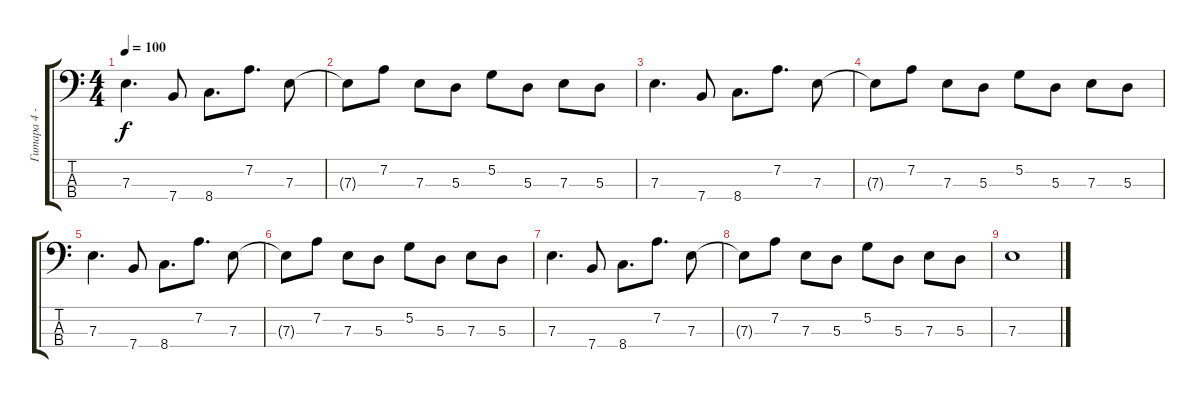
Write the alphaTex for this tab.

\track ("Гитара 4 - Басс " "Гитара 4 -") {instrument electricbasspick}
\staff {score tabs}
\tuning (G2 D2 A1 E1) {hide}
\ts (4 4)
\tempo 100
\clef f4
\ks c
7.3.4{d dy f} 7.4.8 8.4.8{d} 7.2.8{d} 7.3.8 |
7.3{t}.8 7.2.8 7.3.8 5.3.8 5.2.8 5.3.8 7.3.8 5.3.8 |
7.3.4{d} 7.4.8 8.4.8{d} 7.2.8{d} 7.3.8 |
7.3{t}.8 7.2.8 7.3.8 5.3.8 5.2.8 5.3.8 7.3.8 5.3.8 |
7.3.4{d} 7.4.8 8.4.8{d} 7.2.8{d} 7.3.8 |
7.3{t}.8 7.2.8 7.3.8 5.3.8 5.2.8 5.3.8 7.3.8 5.3.8 |
7.3.4{d} 7.4.8 8.4.8{d} 7.2.8{d} 7.3.8 |
7.3{t}.8 7.2.8 7.3.8 5.3.8 5.2.8 5.3.8 7.3.8 5.3.8 |
7.3.1
